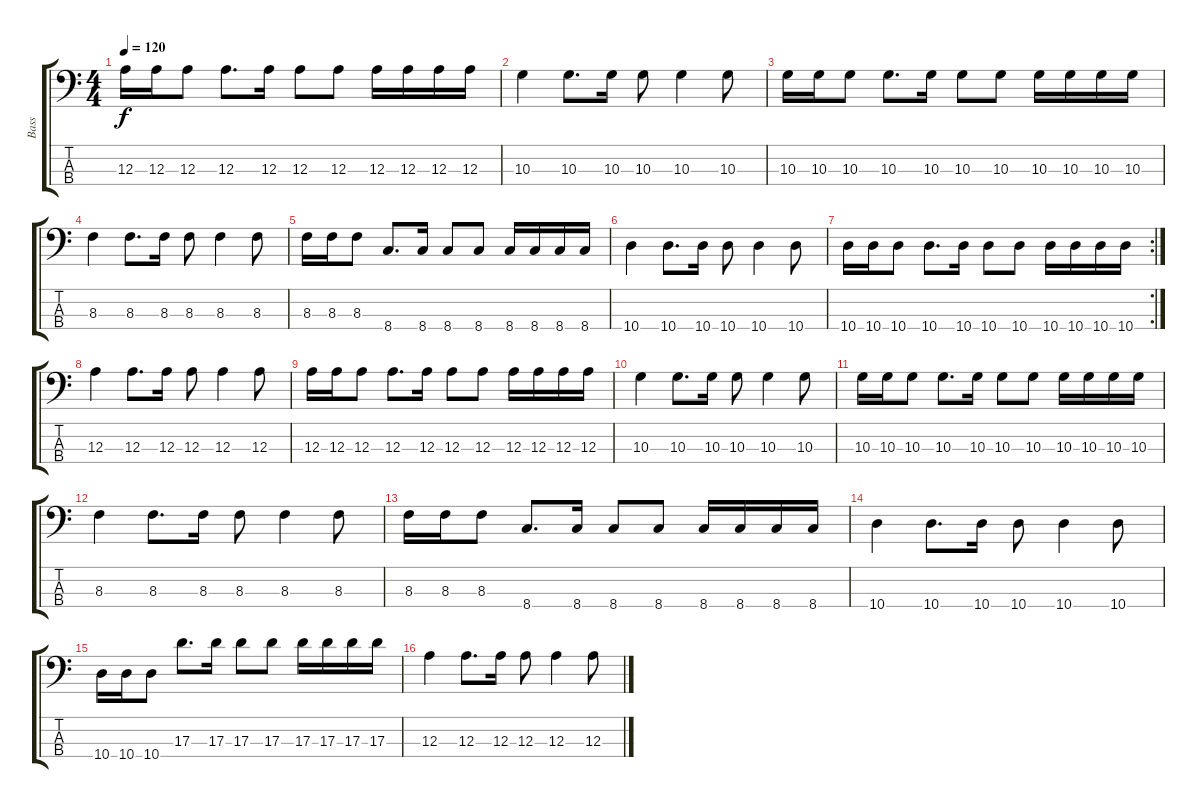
\track ("Bass" "Bass") {instrument electricbassfinger}
\staff {score tabs}
\tuning (G2 D2 A1 E1) {hide}
\ts (4 4)
\tempo 120
\clef f4
\ks c
12.3.16{dy f} 12.3.16 12.3.8 12.3.8{d} 12.3.16 12.3.8 12.3.8 12.3.16 12.3.16 12.3.16 12.3.16 |
10.3.4 10.3.8{d} 10.3.16 10.3.8 10.3.4 10.3.8 |
10.3.16 10.3.16 10.3.8 10.3.8{d} 10.3.16 10.3.8 10.3.8 10.3.16 10.3.16 10.3.16 10.3.16 |
8.3.4 8.3.8{d} 8.3.16 8.3.8 8.3.4 8.3.8 |
8.3.16 8.3.16 8.3.8 8.4.8{d} 8.4.16 8.4.8 8.4.8 8.4.16 8.4.16 8.4.16 8.4.16 |
10.4.4 10.4.8{d} 10.4.16 10.4.8 10.4.4 10.4.8 |
\rc 2
10.4.16 10.4.16 10.4.8 10.4.8{d} 10.4.16 10.4.8 10.4.8 10.4.16 10.4.16 10.4.16 10.4.16 |
12.3.4 12.3.8{d} 12.3.16 12.3.8 12.3.4 12.3.8 |
12.3.16 12.3.16 12.3.8 12.3.8{d} 12.3.16 12.3.8 12.3.8 12.3.16 12.3.16 12.3.16 12.3.16 |
10.3.4 10.3.8{d} 10.3.16 10.3.8 10.3.4 10.3.8 |
10.3.16 10.3.16 10.3.8 10.3.8{d} 10.3.16 10.3.8 10.3.8 10.3.16 10.3.16 10.3.16 10.3.16 |
8.3.4 8.3.8{d} 8.3.16 8.3.8 8.3.4 8.3.8 |
8.3.16 8.3.16 8.3.8 8.4.8{d} 8.4.16 8.4.8 8.4.8 8.4.16 8.4.16 8.4.16 8.4.16 |
10.4.4 10.4.8{d} 10.4.16 10.4.8 10.4.4 10.4.8 |
10.4.16 10.4.16 10.4.8 17.3.8{d} 17.3.16 17.3.8 17.3.8 17.3.16 17.3.16 17.3.16 17.3.16 |
12.3.4 12.3.8{d} 12.3.16 12.3.8 12.3.4 12.3.8
